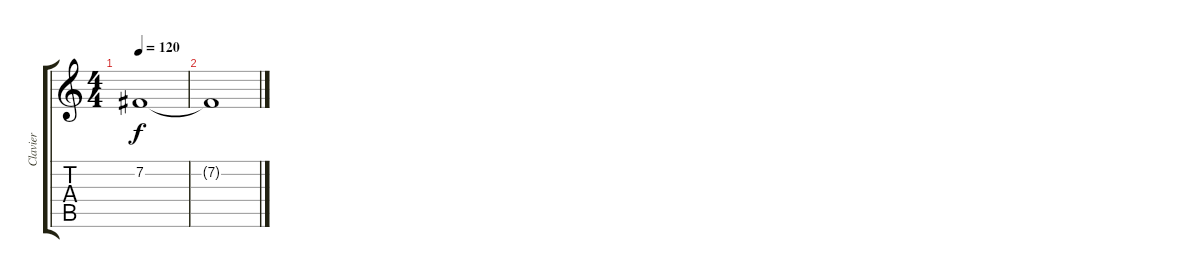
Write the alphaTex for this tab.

\track ("Clavier" "Clavier") {instrument choiraahs}
\staff {score tabs}
\tuning (E4 B3 G3 D3 A2 E2) {hide}
\ts (4 4)
\tempo 120
\clef g2
\ks c
7.2{t}.1{dy f} |
7.2{t}.1
